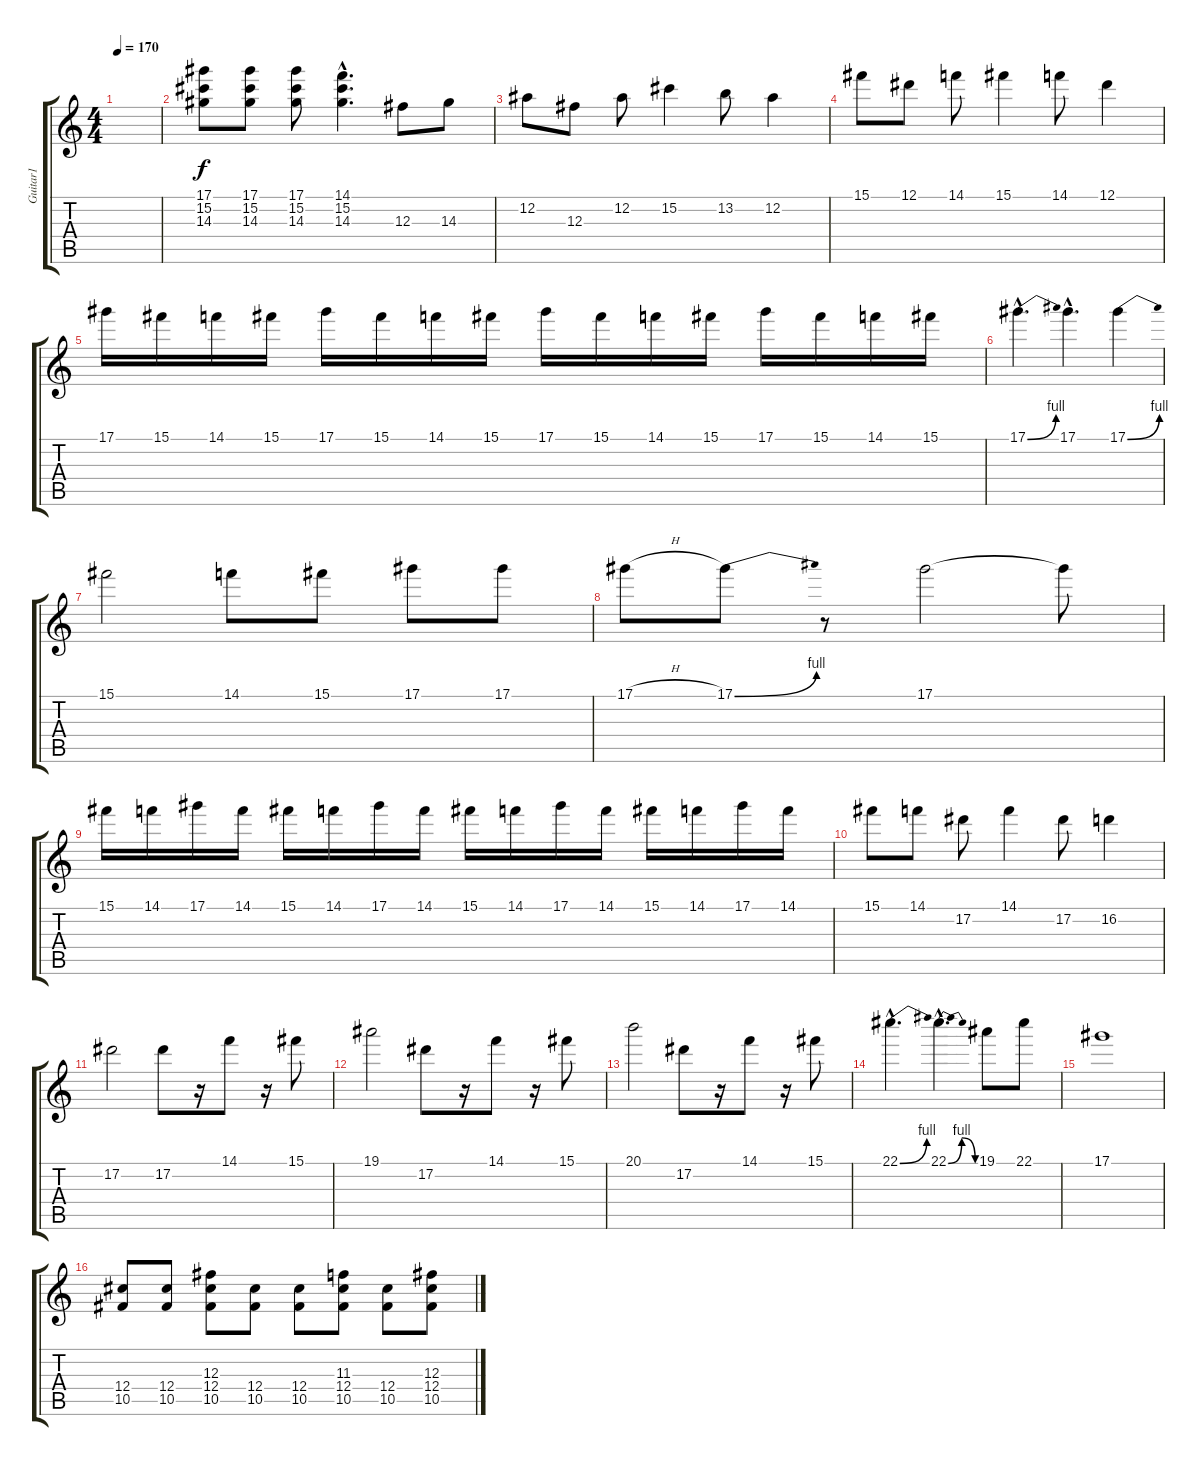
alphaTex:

\track ("Guitar1" "Guitar1") {instrument distortionguitar}
\staff {score tabs}
\tuning (Eb4 Bb3 Gb3 Db3 Ab2 Eb2) {hide}
\ts (4 4)
\tempo 170
\clef g2
\ks c
|
(17.1 15.2 14.3).8 (17.1 15.2 14.3).8 (17.1 15.2 14.3).8 (14.1{hac} 15.2{hac} 14.3{hac}).4{d} 12.3.8 14.3.8 |
12.2.8 12.3.8 12.2.8 15.2.4 13.2.8 12.2.4 |
15.1.8 12.1.8 14.1.8 15.1.4 14.1.8 12.1.4 |
17.1.16 15.1.16 14.1.16 15.1.16 17.1.16 15.1.16 14.1.16 15.1.16 17.1.16 15.1.16 14.1.16 15.1.16 17.1.16 15.1.16 14.1.16 15.1.16 |
17.1{be (bend 0 0 60 4) hac}.4{d} 17.1{hac}.4{d} 17.1{be (bend 0 0 60 4)}.4 |
15.1.2 14.1.8 15.1.8 17.1.8 17.1.8 |
17.1{h}.8 17.1{be (bend 0 0 60 4)}.8 r.8 17.1.2 17.1{t}.8 |
15.1.16 14.1.16 17.1.16 14.1.16 15.1.16 14.1.16 17.1.16 14.1.16 15.1.16 14.1.16 17.1.16 14.1.16 15.1.16 14.1.16 17.1.16 14.1.16 |
15.1.8 14.1.8 17.2.8 14.1.4 17.2.8 16.2.4 |
17.2.2 17.2.8 r.16 14.1.8 r.16 15.1.8 |
19.1.2 17.2.8 r.16 14.1.8 r.16 15.1.8 |
20.1.2 17.2.8 r.16 14.1.8 r.16 15.1.8 |
22.1{be (bend 0 0 60 4) hac}.4{d} 22.1{be (bendrelease 0 0 30 4 30 4 60 0) hac}.4{d} 19.1.8 22.1.8 |
17.1.1 |
(12.4 10.5).8 (12.4 10.5).8 (12.3 12.4 10.5).8 (12.4 10.5).8 (12.4 10.5).8 (11.3 12.4 10.5).8 (12.4 10.5).8 (12.3 12.4 10.5).8
